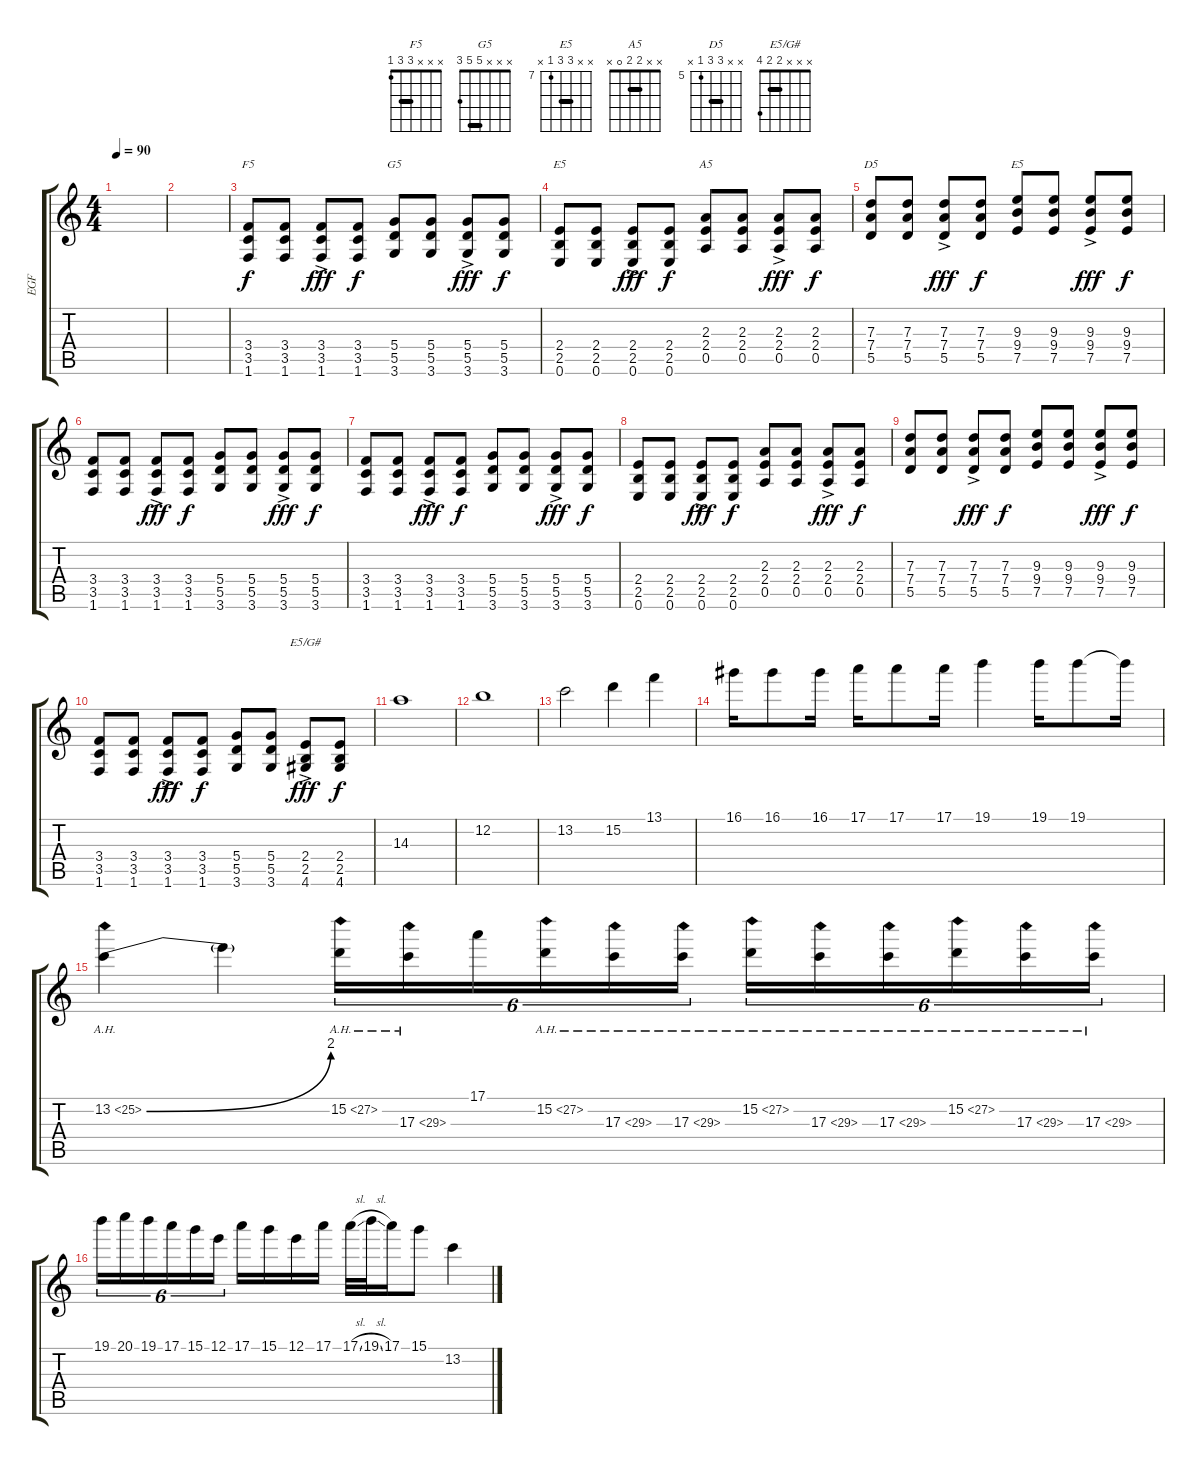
\track ("EGF" "EGF") {instrument distortionguitar}
\staff {score tabs}
\tuning (E4 B3 G3 D3 A2 E2) {hide}
\chord ("F5" x x x 3 3 1) {barre 3}
\chord ("G5" x x x 5 5 3) {barre 5}
\chord ("E5" x x x 2 2 0) {barre 2}
\chord ("A5" x x 2 2 0 x) {barre 2}
\chord ("D5" x x 7 7 5 x) {firstfret 5 barre 7}
\chord ("E5" x x 9 9 7 x) {firstfret 7 barre 9}
\chord ("E5/G#" x x x 2 2 4) {barre 2}
\ts (4 4)
\tempo 90
\clef g2
\ks c
|
|
\ks aminor
(3.4 3.5 1.6).8{ch "F5" instrument distortionguitar} (3.4 3.5 1.6).8 (3.4{ac} 3.5 1.6{ac}).8{dy fff} (3.4 3.5 1.6).8{dy f} (5.4 5.5 3.6).8{ch "G5"} (5.4 5.5 3.6).8 (5.4{ac} 5.5{ac} 3.6{ac}).8{dy fff} (5.4 5.5 3.6).8{dy f} |
(2.4 2.5 0.6).8{ch "E5"} (2.4 2.5 0.6).8 (2.4{ac} 2.5 0.6{ac}).8{dy fff} (2.4 2.5 0.6).8{dy f} (2.3 2.4 0.5).8{ch "A5"} (2.3 2.4 0.5).8 (2.3{ac} 2.4{ac} 0.5{ac}).8{dy fff} (2.3 2.4 0.5).8{dy f} |
(7.3 7.4 5.5).8{ch "D5"} (7.3 7.4 5.5).8 (7.3{ac} 7.4{ac} 5.5{ac}).8{dy fff} (7.3 7.4 5.5).8{dy f} (9.3 9.4 7.5).8{ch "E5"} (9.3 9.4 7.5).8 (9.3{ac} 9.4{ac} 7.5{ac}).8{dy fff} (9.3 9.4 7.5).8{dy f} |
\ks c
(3.4 3.5 1.6).8 (3.4 3.5 1.6).8 (3.4{ac} 3.5 1.6{ac}).8{dy fff} (3.4 3.5 1.6).8{dy f} (5.4 5.5 3.6).8 (5.4 5.5 3.6).8 (5.4{ac} 5.5{ac} 3.6{ac}).8{dy fff} (5.4 5.5 3.6).8{dy f} |
\ks aminor
(3.4 3.5 1.6).8 (3.4 3.5 1.6).8 (3.4{ac} 3.5 1.6{ac}).8{dy fff} (3.4 3.5 1.6).8{dy f} (5.4 5.5 3.6).8 (5.4 5.5 3.6).8 (5.4{ac} 5.5{ac} 3.6{ac}).8{dy fff} (5.4 5.5 3.6).8{dy f} |
(2.4 2.5 0.6).8 (2.4 2.5 0.6).8 (2.4{ac} 2.5 0.6{ac}).8{dy fff} (2.4 2.5 0.6).8{dy f} (2.3 2.4 0.5).8 (2.3 2.4 0.5).8 (2.3{ac} 2.4{ac} 0.5{ac}).8{dy fff} (2.3 2.4 0.5).8{dy f} |
(7.3 7.4 5.5).8 (7.3 7.4 5.5).8 (7.3{ac} 7.4{ac} 5.5{ac}).8{dy fff} (7.3 7.4 5.5).8{dy f} (9.3 9.4 7.5).8 (9.3 9.4 7.5).8 (9.3{ac} 9.4{ac} 7.5{ac}).8{dy fff} (9.3 9.4 7.5).8{dy f} |
\ks c
(3.4 3.5 1.6).8 (3.4 3.5 1.6).8 (3.4{ac} 3.5 1.6{ac}).8{dy fff} (3.4 3.5 1.6).8{dy f} (5.4 5.5 3.6).8 (5.4 5.5 3.6).8 (2.4{ac} 2.5{ac} 4.6{ac}).8{ch "E5/G#" dy fff} (2.4 2.5 4.6).8{dy f} |
14.3.1{volume 14 instrument distortionguitar} |
12.2.1 |
13.2.2 15.2.4 13.1.4 |
16.1.16 16.1.8 16.1.16 17.1.16 17.1.8 17.1.16 19.1.4 19.1.16 19.1.8 19.1{t}.16 |
13.2{be (bend 0 0 60 8) ah 12}.4 13.2{t}.4 15.2{ah 12}.16{tu (6 4)} 17.3{ah 12}.16{tu (6 4)} 17.1.16{tu (6 4)} 15.2{ah 12}.16{tu (6 4)} 17.3{ah 12}.16{tu (6 4)} 17.3{ah 12}.16{tu (6 4)} 15.2{ah 12}.16{tu (6 4)} 17.3{ah 12}.16{tu (6 4)} 17.3{ah 12}.16{tu (6 4)} 15.2{ah 12}.16{tu (6 4)} 17.3{ah 12}.16{tu (6 4)} 17.3{ah 12}.16{tu (6 4)} |
19.1.16{tu (6 4)} 20.1.16{tu (6 4)} 19.1.16{tu (6 4)} 17.1.16{tu (6 4)} 15.1.16{tu (6 4)} 12.1.16{tu (6 4)} 17.1.16 15.1.16 12.1.16 17.1.16 17.1{sl}.32 19.1{sl}.32 17.1.16 15.1.8 13.2.4
